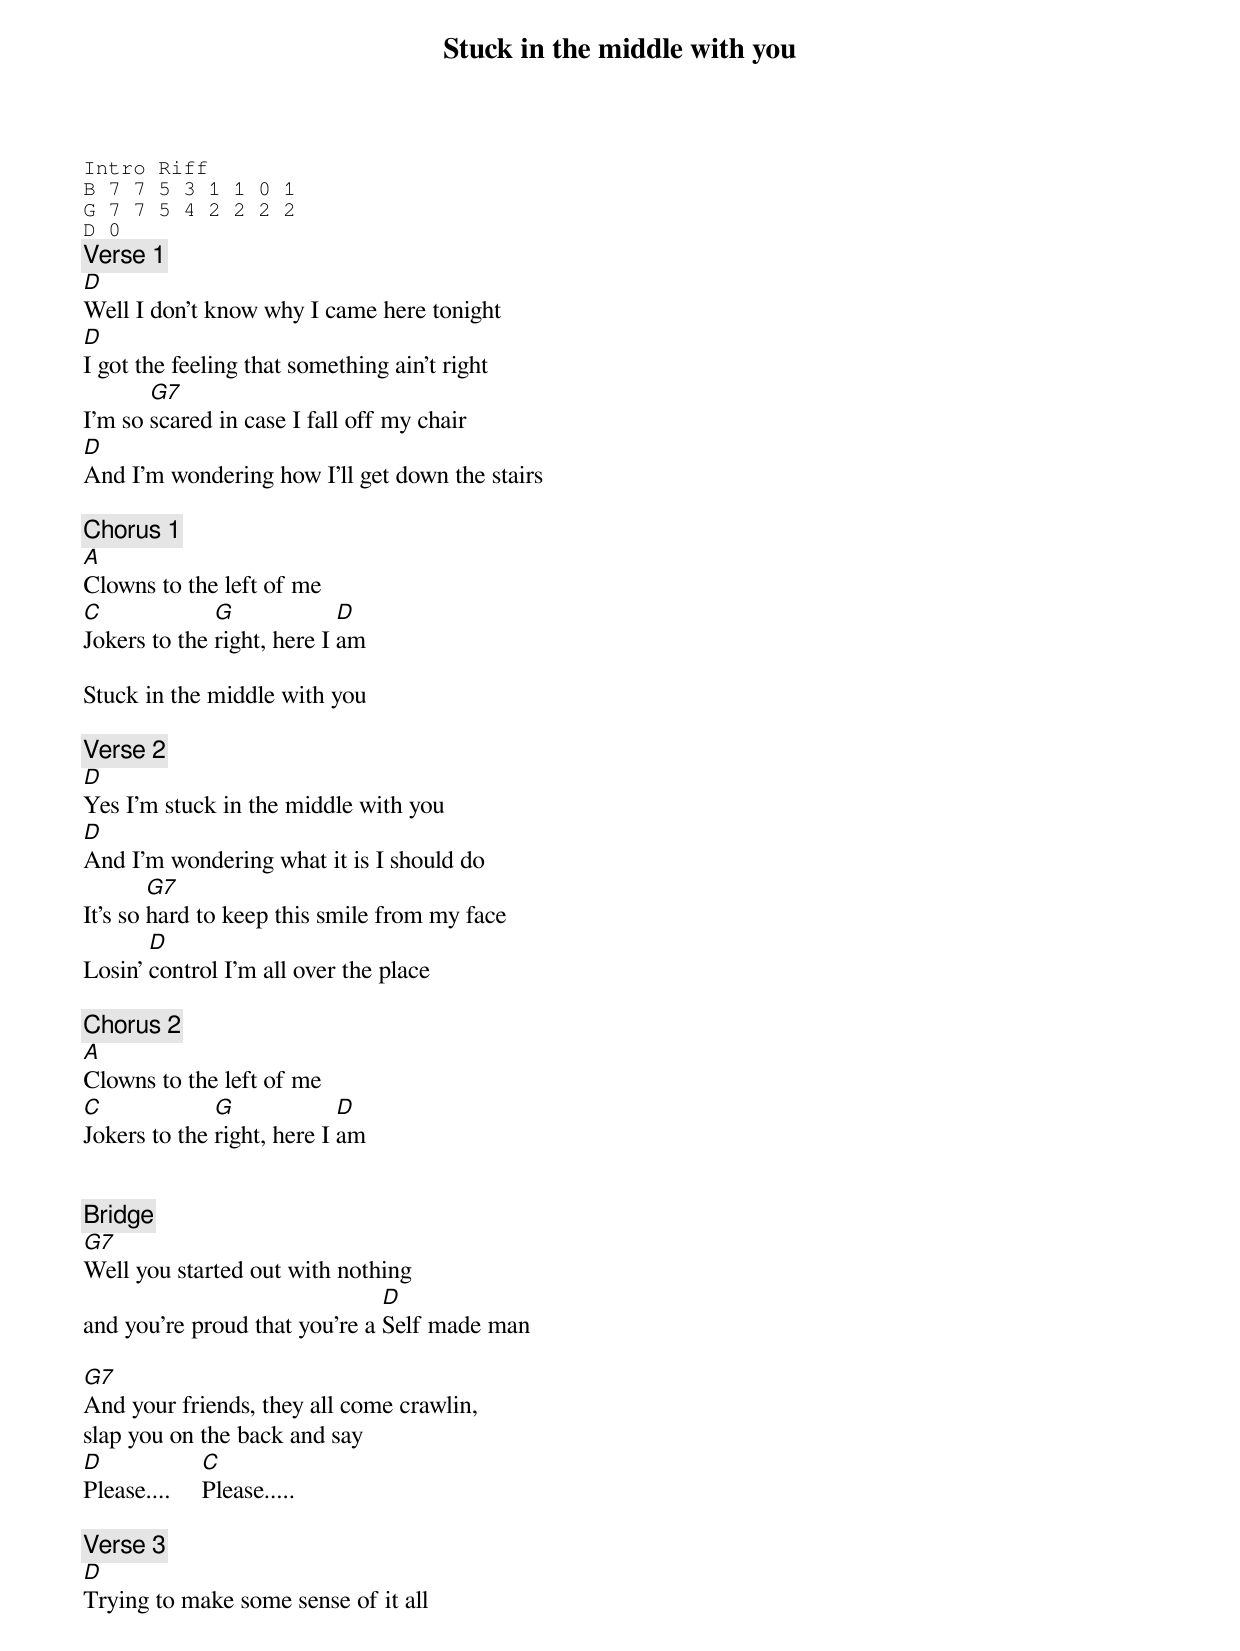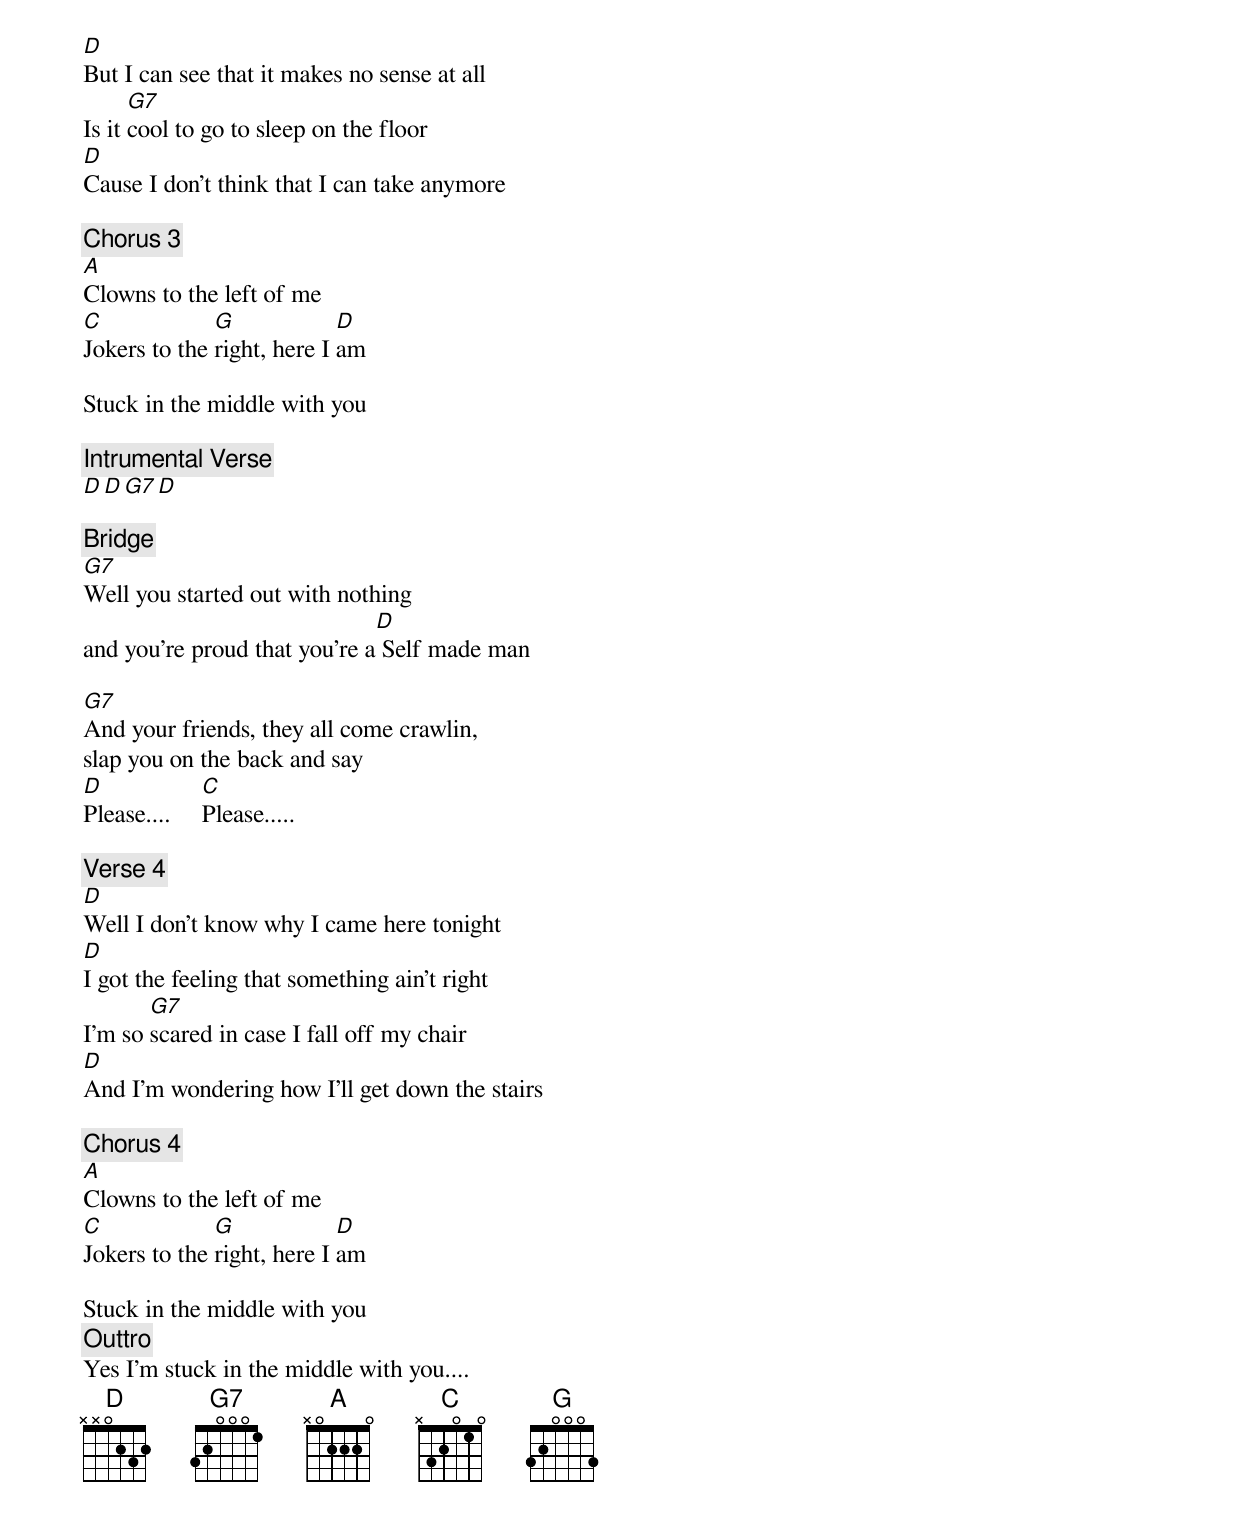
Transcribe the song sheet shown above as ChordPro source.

{t: Stuck in the middle with you}
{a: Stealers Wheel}

{sot}
Intro Riff
B 7 7 5 3 1 1 0 1
G 7 7 5 4 2 2 2 2
D 0
{eot}
{c: Verse 1}
[D]Well I don't know why I came here tonight
[D]I got the feeling that something ain't right
I'm so [G7]scared in case I fall off my chair
[D]And I'm wondering how I'll get down the stairs

{c: Chorus 1}
[A]Clowns to the left of me
[C]Jokers to the [G]right, here I [D]am

Stuck in the middle with you

{c: Verse 2}
[D]Yes I'm stuck in the middle with you
[D]And I'm wondering what it is I should do
It's so [G7]hard to keep this smile from my face
Losin' [D]control I'm all over the place

{c: Chorus 2}
[A]Clowns to the left of me
[C]Jokers to the [G]right, here I [D]am


{c: Bridge}
[G7]Well you started out with nothing
and you're proud that you're a [D]Self made man

[G7]And your friends, they all come crawlin,
slap you on the back and say
[D]Please....     [C]Please.....

{c: Verse 3}
[D]Trying to make some sense of it all
[D]But I can see that it makes no sense at all
Is it [G7]cool to go to sleep on the floor
[D]Cause I don't think that I can take anymore

{c: Chorus 3}
[A]Clowns to the left of me
[C]Jokers to the [G]right, here I [D]am

Stuck in the middle with you

{c: Intrumental Verse}
[D][D][G7][D]

{c: Bridge}
[G7]Well you started out with nothing
and you're proud that you're a[D] Self made man

[G7]And your friends, they all come crawlin,
slap you on the back and say
[D]Please....     [C]Please.....

{c: Verse 4}
[D]Well I don't know why I came here tonight
[D]I got the feeling that something ain't right
I'm so [G7]scared in case I fall off my chair
[D]And I'm wondering how I'll get down the stairs

{c: Chorus 4}
[A]Clowns to the left of me
[C]Jokers to the [G]right, here I [D]am

Stuck in the middle with you
{c: Outtro}
Yes I'm stuck in the middle with you....
